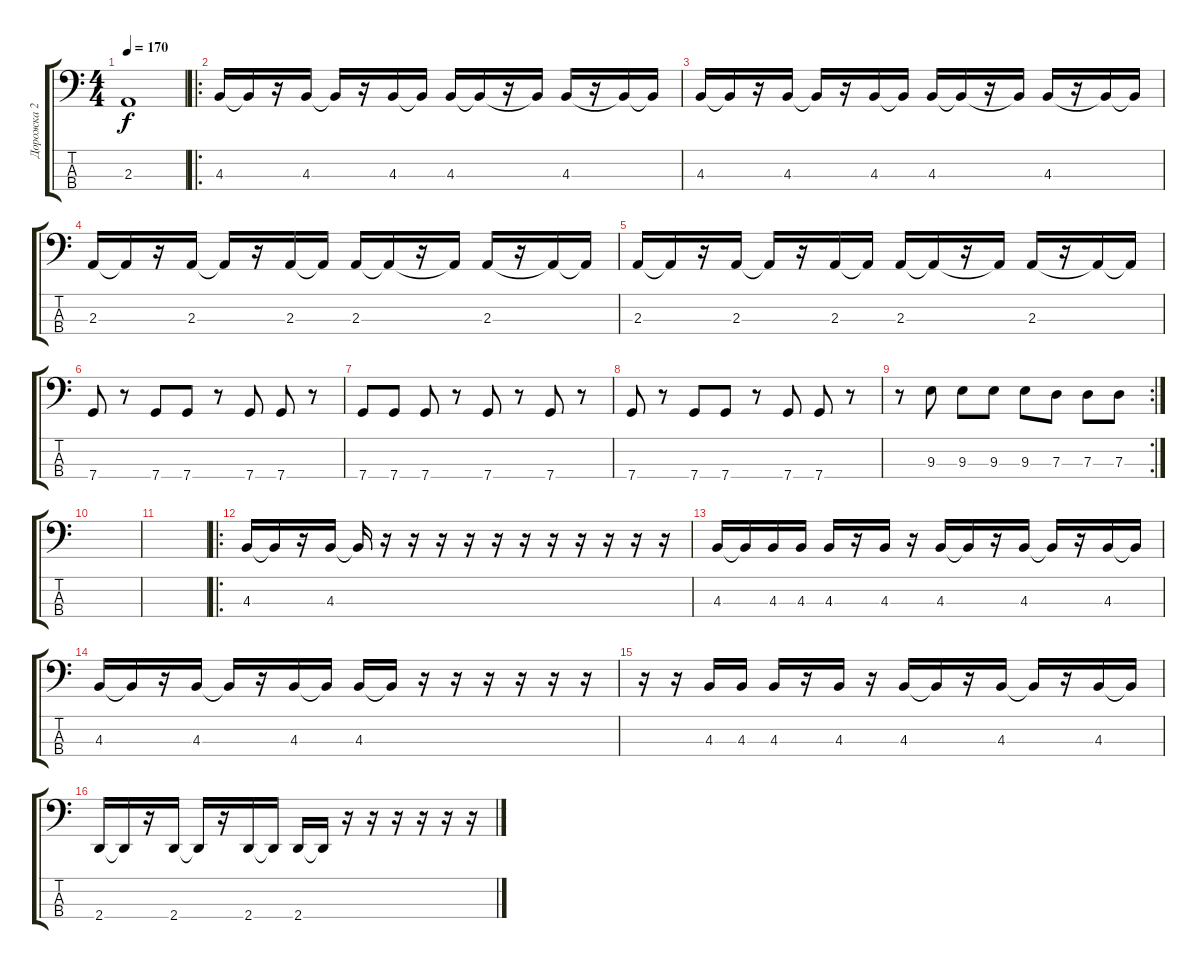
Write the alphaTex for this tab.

\track ("Дорожка 2" "Дорожка 2") {instrument electricbasspick}
\staff {score tabs}
\tuning (F2 C2 G1 C1) {hide}
\ts (4 4)
\tempo 170
\clef f4
\ks c
2.3{t}.1{dy f} |
\ro
4.3.16 4.3{t}.16 r.16 4.3.16 4.3{t}.16 r.16 4.3.16 4.3{t}.16 4.3.16 4.3{t}.16 r.16 4.3{t}.16 4.3.16 r.16 4.3{t}.16 4.3{t}.16 |
4.3.16 4.3{t}.16 r.16 4.3.16 4.3{t}.16 r.16 4.3.16 4.3{t}.16 4.3.16 4.3{t}.16 r.16 4.3{t}.16 4.3.16 r.16 4.3{t}.16 4.3{t}.16 |
2.3.16 2.3{t}.16 r.16 2.3.16 2.3{t}.16 r.16 2.3.16 2.3{t}.16 2.3.16 2.3{t}.16 r.16 2.3{t}.16 2.3.16 r.16 2.3{t}.16 2.3{t}.16 |
2.3.16 2.3{t}.16 r.16 2.3.16 2.3{t}.16 r.16 2.3.16 2.3{t}.16 2.3.16 2.3{t}.16 r.16 2.3{t}.16 2.3.16 r.16 2.3{t}.16 2.3{t}.16 |
7.4.8 r.8 7.4.8 7.4.8 r.8 7.4.8 7.4.8 r.8 |
7.4.8 7.4.8 7.4.8 r.8 7.4.8 r.8 7.4.8 r.8 |
7.4.8 r.8 7.4.8 7.4.8 r.8 7.4.8 7.4.8 r.8 |
\rc 2
r.8 9.3.8 9.3.8 9.3.8 9.3.8 7.3.8 7.3.8 7.3.8 |
|
|
\ro
4.3.16 4.3{t}.16 r.16 4.3.16 4.3{t}.16 r.16 r.16 r.16 r.16 r.16 r.16 r.16 r.16 r.16 r.16 r.16 |
4.3.16 4.3{t}.16 4.3.16 4.3.16 4.3.16 r.16 4.3.16 r.16 4.3.16 4.3{t}.16 r.16 4.3.16 4.3{t}.16 r.16 4.3.16 4.3{t}.16 |
4.3.16 4.3{t}.16 r.16 4.3.16 4.3{t}.16 r.16 4.3.16 4.3{t}.16 4.3.16 4.3{t}.16 r.16 r.16 r.16 r.16 r.16 r.16 |
r.16 r.16 4.3.16 4.3.16 4.3.16 r.16 4.3.16 r.16 4.3.16 4.3{t}.16 r.16 4.3.16 4.3{t}.16 r.16 4.3.16 4.3{t}.16 |
2.4.16 2.4{t}.16 r.16 2.4.16 2.4{t}.16 r.16 2.4.16 2.4{t}.16 2.4.16 2.4{t}.16 r.16 r.16 r.16 r.16 r.16 r.16
